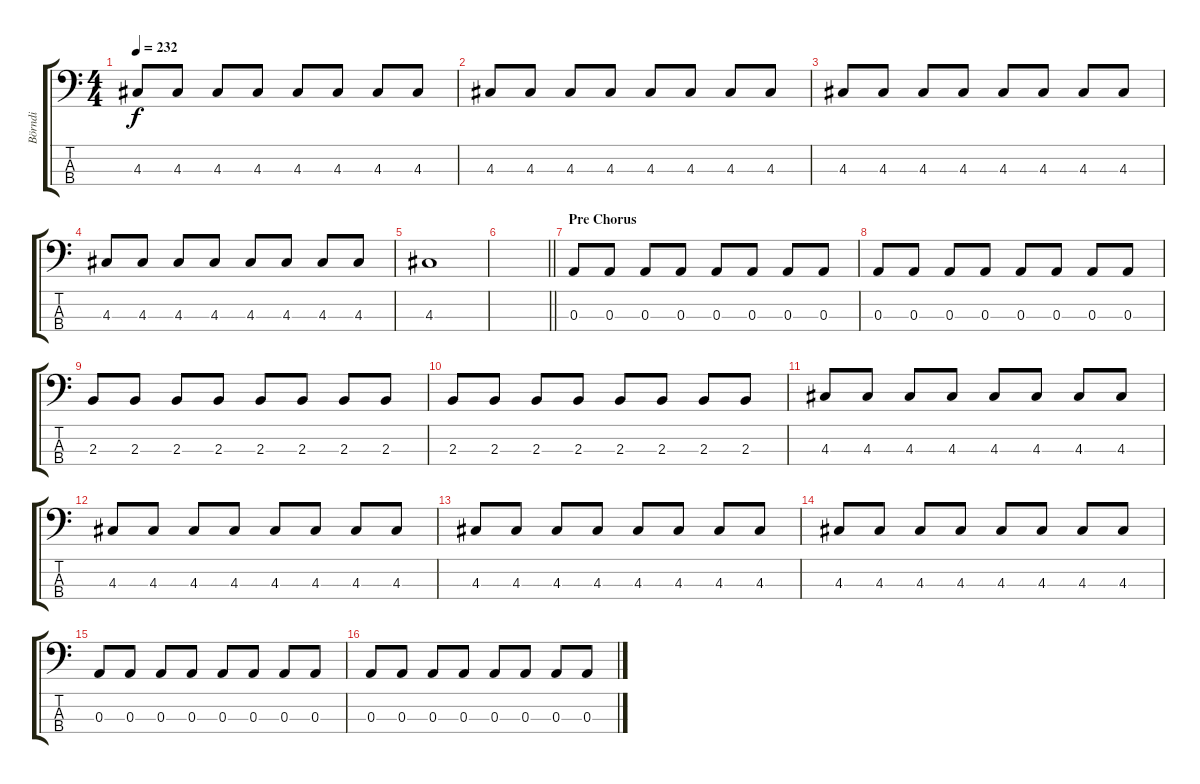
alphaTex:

\track ("Börndi" "Börndi") {instrument electricbassfinger}
\staff {score tabs}
\tuning (G2 D2 A1 E1) {hide}
\ts (4 4)
\tempo 232
\clef f4
\ks c
4.3.8{dy f} 4.3.8 4.3.8 4.3.8 4.3.8 4.3.8 4.3.8 4.3.8 |
4.3.8 4.3.8 4.3.8 4.3.8 4.3.8 4.3.8 4.3.8 4.3.8 |
4.3.8 4.3.8 4.3.8 4.3.8 4.3.8 4.3.8 4.3.8 4.3.8 |
4.3.8 4.3.8 4.3.8 4.3.8 4.3.8 4.3.8 4.3.8 4.3.8 |
4.3.1 |
\barLineRight lightlight
|
\section ("" "Pre Chorus")
0.3.8 0.3.8 0.3.8 0.3.8 0.3.8 0.3.8 0.3.8 0.3.8 |
0.3.8 0.3.8 0.3.8 0.3.8 0.3.8 0.3.8 0.3.8 0.3.8 |
2.3.8 2.3.8 2.3.8 2.3.8 2.3.8 2.3.8 2.3.8 2.3.8 |
2.3.8 2.3.8 2.3.8 2.3.8 2.3.8 2.3.8 2.3.8 2.3.8 |
4.3.8 4.3.8 4.3.8 4.3.8 4.3.8 4.3.8 4.3.8 4.3.8 |
4.3.8 4.3.8 4.3.8 4.3.8 4.3.8 4.3.8 4.3.8 4.3.8 |
4.3.8 4.3.8 4.3.8 4.3.8 4.3.8 4.3.8 4.3.8 4.3.8 |
4.3.8 4.3.8 4.3.8 4.3.8 4.3.8 4.3.8 4.3.8 4.3.8 |
0.3.8 0.3.8 0.3.8 0.3.8 0.3.8 0.3.8 0.3.8 0.3.8 |
0.3.8 0.3.8 0.3.8 0.3.8 0.3.8 0.3.8 0.3.8 0.3.8
